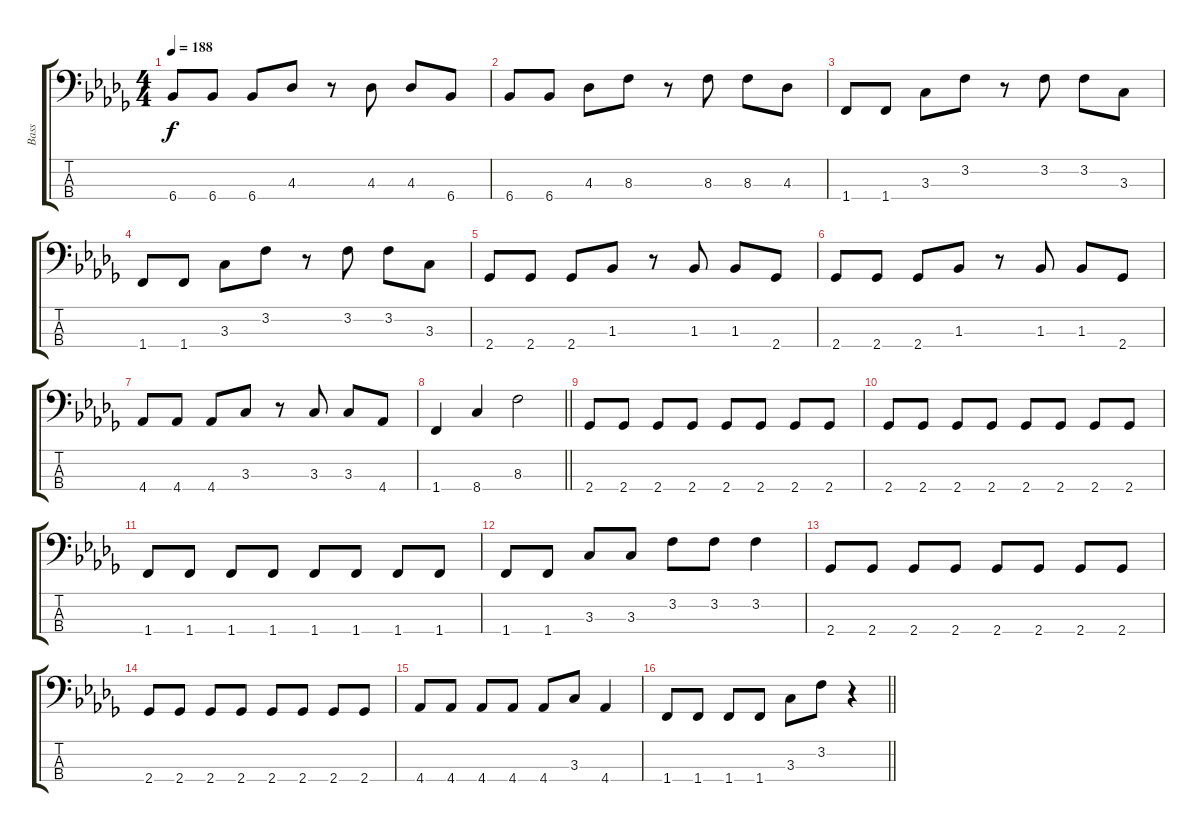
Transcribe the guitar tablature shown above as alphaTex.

\track ("Bass" "Bass") {instrument electricbasspick}
\staff {score tabs}
\tuning (G2 D2 A1 E1) {hide}
\ts (4 4)
\tempo 188
\clef f4
\ks bbminor
6.4.8{dy f} 6.4.8 6.4.8 4.3.8 r.8 4.3.8 4.3.8 6.4.8 |
6.4.8 6.4.8 4.3.8 8.3.8 r.8 8.3.8 8.3.8 4.3.8 |
1.4.8 1.4.8 3.3.8 3.2.8 r.8 3.2.8 3.2.8 3.3.8 |
1.4.8 1.4.8 3.3.8 3.2.8 r.8 3.2.8 3.2.8 3.3.8 |
2.4.8 2.4.8 2.4.8 1.3.8 r.8 1.3.8 1.3.8 2.4.8 |
2.4.8 2.4.8 2.4.8 1.3.8 r.8 1.3.8 1.3.8 2.4.8 |
4.4.8 4.4.8 4.4.8 3.3.8 r.8 3.3.8 3.3.8 4.4.8 |
\barLineRight lightlight
1.4.4 8.4.4 8.3.2 |
2.4.8 2.4.8 2.4.8 2.4.8 2.4.8 2.4.8 2.4.8 2.4.8 |
2.4.8 2.4.8 2.4.8 2.4.8 2.4.8 2.4.8 2.4.8 2.4.8 |
1.4.8 1.4.8 1.4.8 1.4.8 1.4.8 1.4.8 1.4.8 1.4.8 |
1.4.8 1.4.8 3.3.8 3.3.8 3.2.8 3.2.8 3.2.4 |
2.4.8 2.4.8 2.4.8 2.4.8 2.4.8 2.4.8 2.4.8 2.4.8 |
2.4.8 2.4.8 2.4.8 2.4.8 2.4.8 2.4.8 2.4.8 2.4.8 |
4.4.8 4.4.8 4.4.8 4.4.8 4.4.8 3.3.8 4.4.4 |
\barLineRight lightlight
1.4.8 1.4.8 1.4.8 1.4.8 3.3.8 3.2.8 r.4
